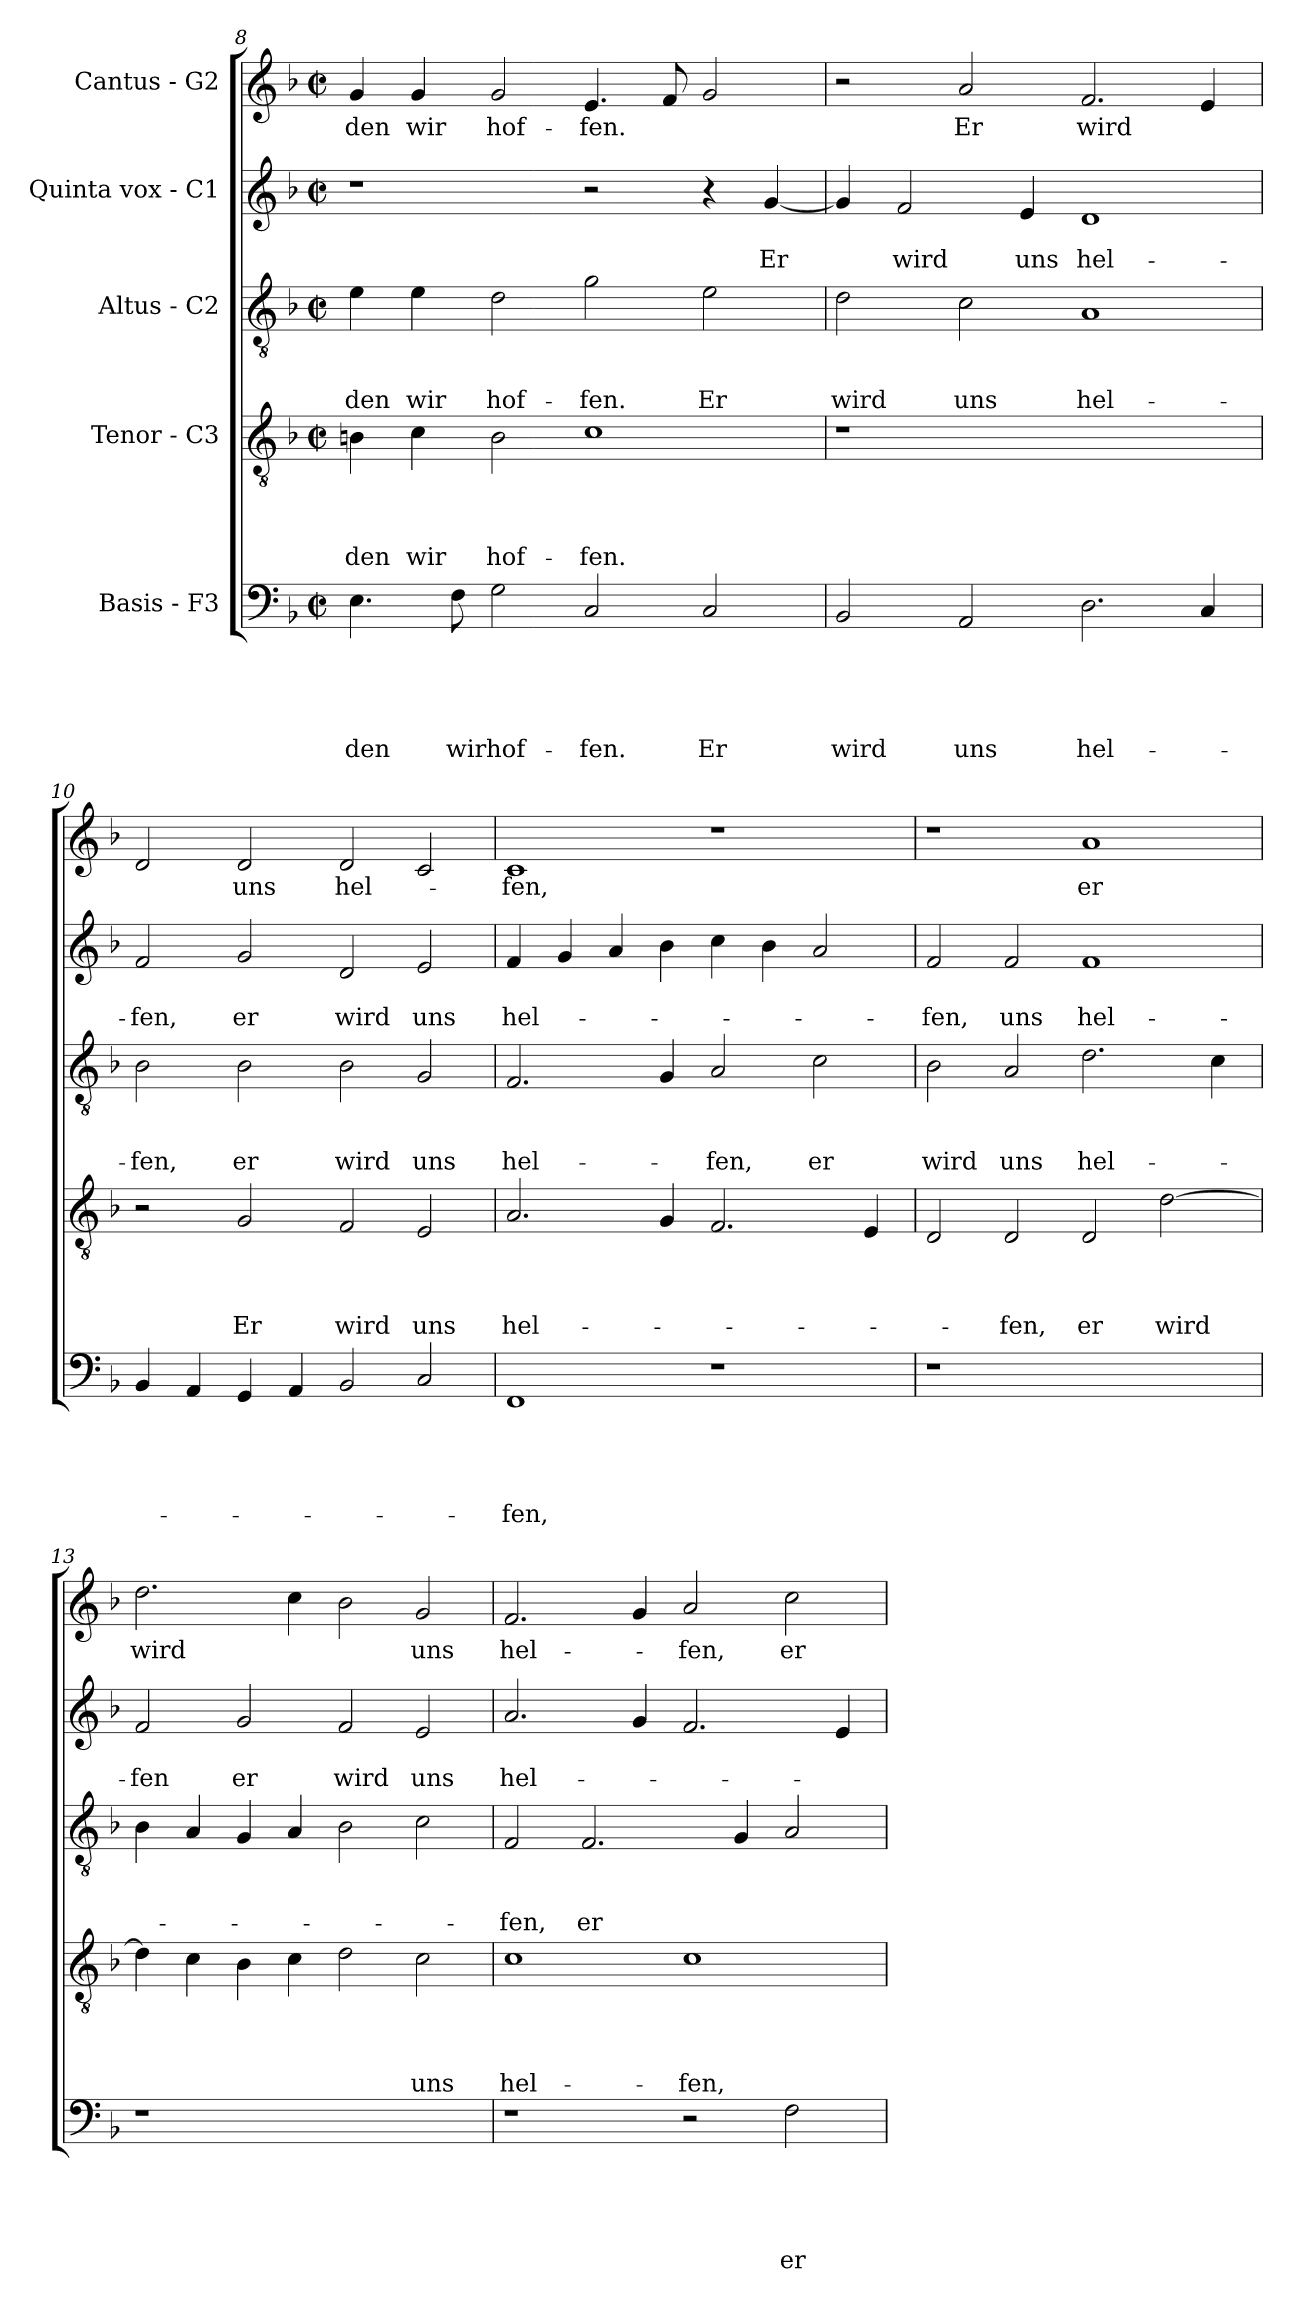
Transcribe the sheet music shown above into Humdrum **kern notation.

**kern	**text	**text	**text	**text	**text	**kern	**text	**text	**text	**text	**kern	**text	**text	**text	**kern	**text	**text	**kern	**text
*part5	*part5	*part5	*part5	*part5	*part5	*part4	*part4	*part4	*part4	*part4	*part3	*part3	*part3	*part3	*part2	*part2	*part2	*part1	*part1
*staff5	*staff5	*staff5	*staff5	*staff5	*staff5	*staff4	*staff4	*staff4	*staff4	*staff4	*staff3	*staff3	*staff3	*staff3	*staff2	*staff2	*staff2	*staff1	*staff1
*I"Basis - F3	*	*	*	*	*	*I"Tenor - C3	*	*	*	*	*I"Altus - C2	*	*	*	*I"Quinta vox - C1	*	*	*I"Cantus - G2	*
*clefF4	*	*	*	*	*	*clefGv2	*	*	*	*	*clefGv2	*	*	*	*clefG2	*	*	*clefG2	*
*k[b-]	*	*	*	*	*	*k[b-]	*	*	*	*	*k[b-]	*	*	*	*k[b-]	*	*	*k[b-]	*
*F:	*	*	*	*	*	*F:	*	*	*	*	*F:	*	*	*	*F:	*	*	*F:	*
*M2/2	*	*	*	*	*	*M2/2	*	*	*	*	*M2/2	*	*	*	*M2/2	*	*	*M2/2	*
*met(c|)	*	*	*	*	*	*met(c|)	*	*	*	*	*met(c|)	*	*	*	*met(c|)	*	*	*met(c|)	*
=8	=8	=8	=8	=8	=8	=8	=8	=8	=8	=8	=8	=8	=8	=8	=8	=8	=8	=8	=8
!	!	!	!	!	!LO:LY:b	!	!	!	!	!LO:LY:b	!	!	!	!LO:LY:b	!	!	!	!	!LO:LY:b
4.E\	.	.	.	.	den	4Bn\	.	.	.	den	4e\	.	.	den	1r	.	.	4g/	den
!	!	!	!	!	!	!	!	!	!	!LO:LY:b	!	!	!	!LO:LY:b	!	!	!	!	!LO:LY:b
.	.	.	.	.	.	4c\	.	.	.	wir	4e\	.	.	wir	.	.	.	4g/	wir
!	!	!	!	!	!LO:LY:b	!	!	!	!	!	!	!	!	!	!	!	!	!	!
8F\	.	.	.	.	wir	.	.	.	.	.	.	.	.	.	.	.	.	.	.
!	!	!	!	!	!LO:LY:b	!	!	!	!	!LO:LY:b	!	!	!	!LO:LY:b	!	!	!	!	!LO:LY:b
2G\	.	.	.	.	hof-	2B\	.	.	.	hof-	2d\	.	.	hof-	.	.	.	2g/	hof-
!	!	!	!	!	!LO:LY:b	!	!	!	!	!LO:LY:b	!	!	!	!LO:LY:b	!	!	!	!	!LO:LY:b
2C/	.	.	.	.	-fen.	1c	.	.	.	-fen.	2g\	.	.	-fen.	2r	.	.	4.e/	-fen.
.	.	.	.	.	.	.	.	.	.	.	.	.	.	.	.	.	.	8f/	.
!	!	!	!	!	!LO:LY:b	!	!	!	!	!	!	!	!	!LO:LY:b	!	!	!	!	!
2C/	.	.	.	.	Er	.	.	.	.	.	2e\	.	.	Er	4r	.	.	2g/	.
!	!	!	!	!	!	!	!	!	!	!	!	!	!	!	!	!	!LO:LY:b	!	!
.	.	.	.	.	.	.	.	.	.	.	.	.	.	.	[4g/	.	Er	.	.
=9	=9	=9	=9	=9	=9	=9	=9	=9	=9	=9	=9	=9	=9	=9	=9	=9	=9	=9	=9
!	!	!	!	!	!LO:LY:b	!	!	!	!	!	!	!	!	!LO:LY:b	!	!	!	!	!
2BB-/	.	.	.	.	wird	1r	.	.	.	.	2d\	.	.	wird	4g/]	.	.	2r	.
!	!	!	!	!	!	!	!	!	!	!	!	!	!	!	!	!	!LO:LY:b	!	!
.	.	.	.	.	.	.	.	.	.	.	.	.	.	.	2f/	.	wird	.	.
!	!	!	!	!	!LO:LY:b	!	!	!	!	!	!	!	!	!LO:LY:b	!	!	!	!	!LO:LY:b
2AA/	.	.	.	.	uns	.	.	.	.	.	2c\	.	.	uns	.	.	.	2a/	Er
!	!	!	!	!	!	!	!	!	!	!	!	!	!	!	!	!	!LO:LY:b	!	!
.	.	.	.	.	.	.	.	.	.	.	.	.	.	.	4e/	.	uns	.	.
!	!	!	!	!	!LO:LY:b	!	!	!	!	!	!	!	!	!LO:LY:b	!	!	!LO:LY:b	!	!LO:LY:b
2.D\	.	.	.	.	hel-	1ryy	.	.	.	.	1A	.	.	hel-	1d	.	hel-	2.f/	wird
4C/	.	.	.	.	.	.	.	.	.	.	.	.	.	.	.	.	.	4e/	.
!!LO:LB:g=z
=10	=10	=10	=10	=10	=10	=10	=10	=10	=10	=10	=10	=10	=10	=10	=10	=10	=10	=10	=10
!	!	!	!	!	!	!	!	!	!	!	!	!	!	!LO:LY:b	!	!	!LO:LY:b	!	!
4BB-/	.	.	.	.	.	2r	.	.	.	.	2B-\	.	.	-fen,	2f/	.	-fen,	2d/	.
4AA/	.	.	.	.	.	.	.	.	.	.	.	.	.	.	.	.	.	.	.
!	!	!	!	!	!	!	!	!	!	!LO:LY:b	!	!	!	!LO:LY:b	!	!	!LO:LY:b	!	!LO:LY:b
4GG/	.	.	.	.	.	2G/	.	.	.	Er	2B-\	.	.	er	2g/	.	er	2d/	uns
4AA/	.	.	.	.	.	.	.	.	.	.	.	.	.	.	.	.	.	.	.
!	!	!	!	!	!	!	!	!	!	!LO:LY:b	!	!	!	!LO:LY:b	!	!	!LO:LY:b	!	!LO:LY:b
2BB-/	.	.	.	.	.	2F/	.	.	.	wird	2B-\	.	.	wird	2d/	.	wird	2d/	hel-
!	!	!	!	!	!	!	!	!	!	!LO:LY:b	!	!	!	!LO:LY:b	!	!	!LO:LY:b	!	!
2C/	.	.	.	.	.	2E/	.	.	.	uns	2G/	.	.	uns	2e/	.	uns	2c/	.
=11	=11	=11	=11	=11	=11	=11	=11	=11	=11	=11	=11	=11	=11	=11	=11	=11	=11	=11	=11
!	!	!	!	!	!LO:LY:b	!	!	!	!	!LO:LY:b	!	!	!	!LO:LY:b	!	!	!LO:LY:b	!	!LO:LY:b
1FF	.	.	.	.	-fen,	2.A/	.	.	.	hel-	2.F/	.	.	hel-	4f/	.	hel-	1c	-fen,
.	.	.	.	.	.	.	.	.	.	.	.	.	.	.	4g/	.	.	.	.
.	.	.	.	.	.	.	.	.	.	.	.	.	.	.	4a/	.	.	.	.
.	.	.	.	.	.	4G/	.	.	.	.	4G/	.	.	.	4b-\	.	.	.	.
!	!	!	!	!	!	!	!	!	!	!	!	!	!	!LO:LY:b	!	!	!	!	!
1r	.	.	.	.	.	2.F/	.	.	.	.	2A/	.	.	-fen,	4cc\	.	.	1r	.
.	.	.	.	.	.	.	.	.	.	.	.	.	.	.	4b-\	.	.	.	.
!	!	!	!	!	!	!	!	!	!	!	!	!	!	!LO:LY:b	!	!	!	!	!
.	.	.	.	.	.	.	.	.	.	.	2c\	.	.	er	2a/	.	.	.	.
.	.	.	.	.	.	4E/	.	.	.	.	.	.	.	.	.	.	.	.	.
=12	=12	=12	=12	=12	=12	=12	=12	=12	=12	=12	=12	=12	=12	=12	=12	=12	=12	=12	=12
!	!	!	!	!	!	!	!	!	!	!	!	!	!	!LO:LY:b	!	!	!LO:LY:b	!	!
1r	.	.	.	.	.	2D/	.	.	.	.	2B-\	.	.	wird	2f/	.	-fen,	1r	.
!	!	!	!	!	!	!	!	!	!	!LO:LY:b	!	!	!	!LO:LY:b	!	!	!LO:LY:b	!	!
.	.	.	.	.	.	2D/	.	.	.	-fen,	2A/	.	.	uns	2f/	.	uns	.	.
!	!	!	!	!	!	!	!	!	!	!LO:LY:b	!	!	!	!LO:LY:b	!	!	!LO:LY:b	!	!LO:LY:b
1ryy	.	.	.	.	.	2D/	.	.	.	er	2.d\	.	.	hel-	1f	.	hel-	1a	er
!	!	!	!	!	!	!	!	!	!	!LO:LY:b	!	!	!	!	!	!	!	!	!
.	.	.	.	.	.	[2d\	.	.	.	wird	.	.	.	.	.	.	.	.	.
.	.	.	.	.	.	.	.	.	.	.	4c\	.	.	.	.	.	.	.	.
=13	=13	=13	=13	=13	=13	=13	=13	=13	=13	=13	=13	=13	=13	=13	=13	=13	=13	=13	=13
!	!	!	!	!	!	!	!	!	!	!	!	!	!	!	!	!	!LO:LY:b	!	!LO:LY:b
1r	.	.	.	.	.	4d\]	.	.	.	.	4B-\	.	.	.	2f/	.	-fen	2.dd\	wird
.	.	.	.	.	.	4c\	.	.	.	.	4A/	.	.	.	.	.	.	.	.
!	!	!	!	!	!	!	!	!	!	!	!	!	!	!	!	!	!LO:LY:b	!	!
.	.	.	.	.	.	4B-\	.	.	.	.	4G/	.	.	.	2g/	.	er	.	.
.	.	.	.	.	.	4c\	.	.	.	.	4A/	.	.	.	.	.	.	4cc\	.
!	!	!	!	!	!	!	!	!	!	!	!	!	!	!	!	!	!LO:LY:b	!	!
1ryy	.	.	.	.	.	2d\	.	.	.	.	2B-\	.	.	.	2f/	.	wird	2b-\	.
!	!	!	!	!	!	!	!	!	!	!LO:LY:b	!	!	!	!	!	!	!LO:LY:b	!	!LO:LY:b
.	.	.	.	.	.	2c\	.	.	.	uns	2c\	.	.	.	2e/	.	uns	2g/	uns
=14	=14	=14	=14	=14	=14	=14	=14	=14	=14	=14	=14	=14	=14	=14	=14	=14	=14	=14	=14
!	!	!	!	!	!	!	!	!	!	!LO:LY:b	!	!	!	!LO:LY:b	!	!	!LO:LY:b	!	!LO:LY:b
1r	.	.	.	.	.	1c	.	.	.	hel-	2F/	.	.	-fen,	2.a/	.	hel-	2.f/	hel-
!	!	!	!	!	!	!	!	!	!	!	!	!	!	!LO:LY:b	!	!	!	!	!
.	.	.	.	.	.	.	.	.	.	.	2.F/	.	.	er	.	.	.	.	.
.	.	.	.	.	.	.	.	.	.	.	.	.	.	.	4g/	.	.	4g/	.
!	!	!	!	!	!	!	!	!	!	!LO:LY:b	!	!	!	!	!	!	!	!	!LO:LY:b
2r	.	.	.	.	.	1c	.	.	.	-fen,	.	.	.	.	2.f/	.	.	2a/	-fen,
.	.	.	.	.	.	.	.	.	.	.	4G/	.	.	.	.	.	.	.	.
!	!	!	!	!	!LO:LY:b	!	!	!	!	!	!	!	!	!	!	!	!	!	!LO:LY:b
2F\	.	.	.	.	er	.	.	.	.	.	2A/	.	.	.	.	.	.	2cc\	er
.	.	.	.	.	.	.	.	.	.	.	.	.	.	.	4e/	.	.	.	.
=	=	=	=	=	=	=	=	=	=	=	=	=	=	=	=	=	=	=	=
*-	*-	*-	*-	*-	*-	*-	*-	*-	*-	*-	*-	*-	*-	*-	*-	*-	*-	*-	*-
